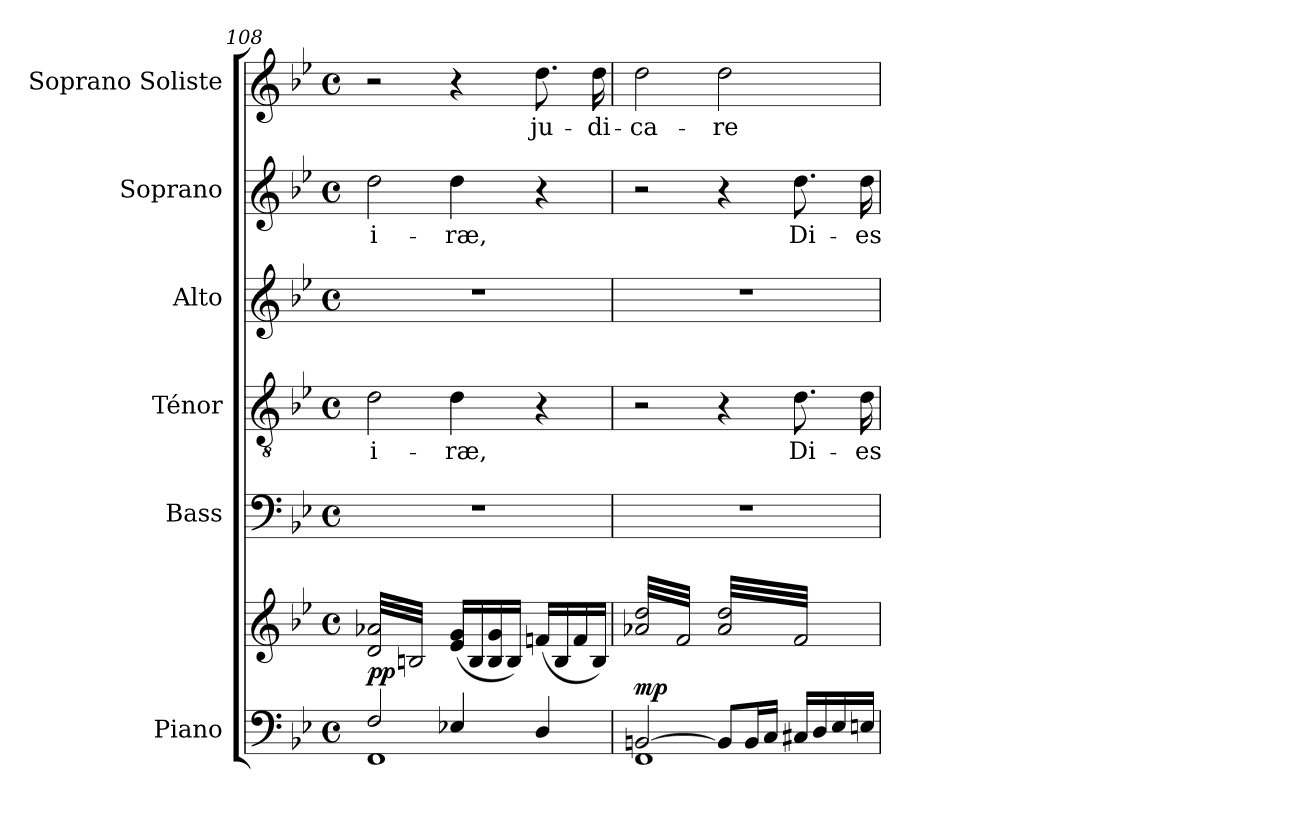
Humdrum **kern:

**kern	**kern	**dynam	**kern	**kern	**text	**kern	**kern	**text	**kern	**text
*part6	*part6	*part6	*part5	*part4	*part4	*part3	*part2	*part2	*part1	*part1
*staff7	*staff6	*staff6/7	*staff5	*staff4	*staff4	*staff3	*staff2	*staff2	*staff1	*staff1
*I"Piano	*	*	*I"Bass	*I"Ténor	*	*I"Alto	*I"Soprano	*	*I"Soprano Soliste	*
*I'Pno.	*	*	*I'B.	*I'T.	*	*I'A.	*I'S.	*	*	*
!!LO:PB:g=z
*clefF4	*clefG2	*	*clefF4	*clefGv2	*	*clefG2	*clefG2	*	*clefG2	*
*	*	*	*	*	*	*ITrd2c3	*	*	*	*
*k[b-e-]	*k[b-e-]	*	*k[b-e-]	*k[b-e-]	*	*k[f#]	*k[b-e-]	*	*k[b-e-]	*
*M4/4	*M4/4	*	*M4/4	*M4/4	*	*M4/4	*M4/4	*	*M4/4	*
*met(c)	*met(c)	*	*met(c)	*met(c)	*	*met(c)	*met(c)	*	*met(c)	*
=108	=108	=108	=108	=108	=108	=108	=108	=108	=108	=108
*^	*	*	*	*	*	*	*	*	*	*
!	!	!	!LO:DY:a=2	!	!	!	!	!	!	!	!
*	*	*tremolo	*	*	*	*	*	*	*	*	*
2F/	1FF	((32d/ 32a-X/LLL	pp	1r	2d\	i-	1r	2dd\	i-	2r	.
.	.	32Bn/))	.	.	.	.	.	.	.	.	.
.	.	32d/ 32a-X/	.	.	.	.	.	.	.	.	.
.	.	32Bn/))	.	.	.	.	.	.	.	.	.
.	.	32d/ 32a-X/	.	.	.	.	.	.	.	.	.
.	.	32Bn/))	.	.	.	.	.	.	.	.	.
.	.	32d/ 32a-X/	.	.	.	.	.	.	.	.	.
.	.	32Bn/))	.	.	.	.	.	.	.	.	.
.	.	32d/ 32a-X/	.	.	.	.	.	.	.	.	.
.	.	32Bn/))	.	.	.	.	.	.	.	.	.
.	.	32d/ 32a-X/	.	.	.	.	.	.	.	.	.
.	.	32Bn/))	.	.	.	.	.	.	.	.	.
.	.	32d/ 32a-X/	.	.	.	.	.	.	.	.	.
.	.	32Bn/))	.	.	.	.	.	.	.	.	.
.	.	32d/ 32a-X/	.	.	.	.	.	.	.	.	.
.	.	32Bn/))JJJ	.	.	.	.	.	.	.	.	.
*	*	*Xtremolo	*	*	*	*	*	*	*	*	*
4E-X/	.	(16e-/ 16g/LL	.	.	4d\	-ræ,	.	4dd\	-ræ,	4r	.
.	.	.	.	.	.	.	.	.	.	.	.
.	.	16B/	.	.	.	.	.	.	.	.	.
.	.	.	.	.	.	.	.	.	.	.	.
.	.	16B/ 16g/	.	.	.	.	.	.	.	.	.
.	.	.	.	.	.	.	.	.	.	.	.
.	.	16B/JJ)	.	.	.	.	.	.	.	.	.
.	.	.	.	.	.	.	.	.	.	.	.
4D/	.	(16fn/LL	.	.	4r	.	.	4r	.	8.dd\	ju-
.	.	16B/	.	.	.	.	.	.	.	.	.
.	.	16f/	.	.	.	.	.	.	.	.	.
.	.	16B/JJ)	.	.	.	.	.	.	.	16dd\	-di-
=109	=109	=109	=109	=109	=109	=109	=109	=109	=109	=109	=109
!	!	!	!LO:DY:a=2	!	!	!	!	!	!	!	!
*	*	*tremolo	*	*	*	*	*	*	*	*	*
[2BBn/	1FF	((32a-X/ 32dd/LLL	mp	1r	2r	.	1r	2r	.	2dd\	-ca-
.	.	32f/))	.	.	.	.	.	.	.	.	.
.	.	32a-X/ 32dd/	.	.	.	.	.	.	.	.	.
.	.	32f/))	.	.	.	.	.	.	.	.	.
.	.	32a-X/ 32dd/	.	.	.	.	.	.	.	.	.
.	.	32f/))	.	.	.	.	.	.	.	.	.
.	.	32a-X/ 32dd/	.	.	.	.	.	.	.	.	.
.	.	32f/))	.	.	.	.	.	.	.	.	.
.	.	32a-X/ 32dd/	.	.	.	.	.	.	.	.	.
.	.	32f/))	.	.	.	.	.	.	.	.	.
.	.	32a-X/ 32dd/	.	.	.	.	.	.	.	.	.
.	.	32f/))	.	.	.	.	.	.	.	.	.
.	.	32a-X/ 32dd/	.	.	.	.	.	.	.	.	.
.	.	32f/))	.	.	.	.	.	.	.	.	.
.	.	32a-X/ 32dd/	.	.	.	.	.	.	.	.	.
.	.	32f/))JJJ	.	.	.	.	.	.	.	.	.
8BB/L]	.	(32a-/ 32dd/LLL	.	.	4r	.	.	4r	.	2dd\	-re
.	.	32f/)	.	.	.	.	.	.	.	.	.
.	.	32a-/ 32dd/	.	.	.	.	.	.	.	.	.
.	.	32f/)	.	.	.	.	.	.	.	.	.
16BB/L	.	32a-/ 32dd/	.	.	.	.	.	.	.	.	.
.	.	32f/)	.	.	.	.	.	.	.	.	.
16C/JJ	.	32a-/ 32dd/	.	.	.	.	.	.	.	.	.
.	.	32f/)	.	.	.	.	.	.	.	.	.
16C#X/LL	.	32a-/ 32dd/	.	.	8.d\	Di-	.	8.dd\	Di-	.	.
.	.	32f/)	.	.	.	.	.	.	.	.	.
16D/	.	32a-/ 32dd/	.	.	.	.	.	.	.	.	.
.	.	32f/)	.	.	.	.	.	.	.	.	.
16E-/	.	32a-/ 32dd/	.	.	.	.	.	.	.	.	.
.	.	32f/)	.	.	.	.	.	.	.	.	.
16En/JJ	.	32a-/ 32dd/	.	.	16d\	-es	.	16dd\	-es	.	.
.	.	32f/)JJJ	.	.	.	.	.	.	.	.	.
*	*	*Xtremolo	*	*	*	*	*	*	*	*	*
.	.	.	.	.	.	.	.	.	.	.	.
.	.	.	.	.	.	.	.	.	.	.	.
.	.	.	.	.	.	.	.	.	.	.	.
.	.	.	.	.	.	.	.	.	.	.	.
.	.	.	.	.	.	.	.	.	.	.	.
.	.	.	.	.	.	.	.	.	.	.	.
.	.	.	.	.	.	.	.	.	.	.	.
.	.	.	.	.	.	.	.	.	.	.	.
*v	*v	*	*	*	*	*	*	*	*	*	*
=	=	=	=	=	=	=	=	=	=	=
*-	*-	*-	*-	*-	*-	*-	*-	*-	*-	*-
